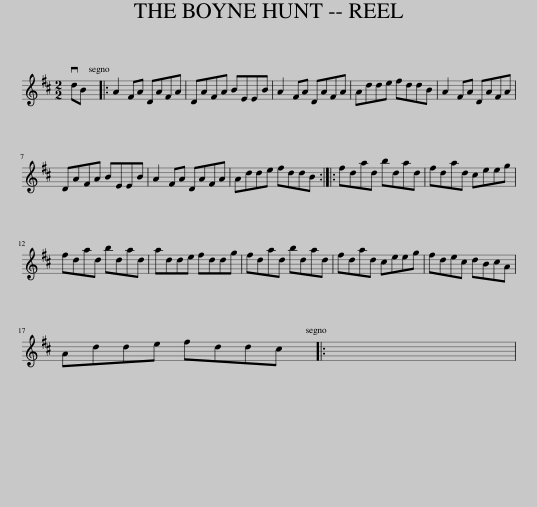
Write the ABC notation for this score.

X:1
L:1/8
M:2/2
I:linebreak $
K:D
V:1 treble
V:1
 vdB |: A2 FA DAFA | DAFA BEEB | A2 FA DAFA | Adde fddB | %5
 A2 FA DAFA |$ DAFA BEEB | A2 FA DAFA | Adde fddB :: fdad bdad | %10
 fdad ceeg |$ fdad bdad | adde fddg | fdad bdad | fdad ceeg | %15
 fdec dBcA |$ Adde fddc |: x8 | %18
